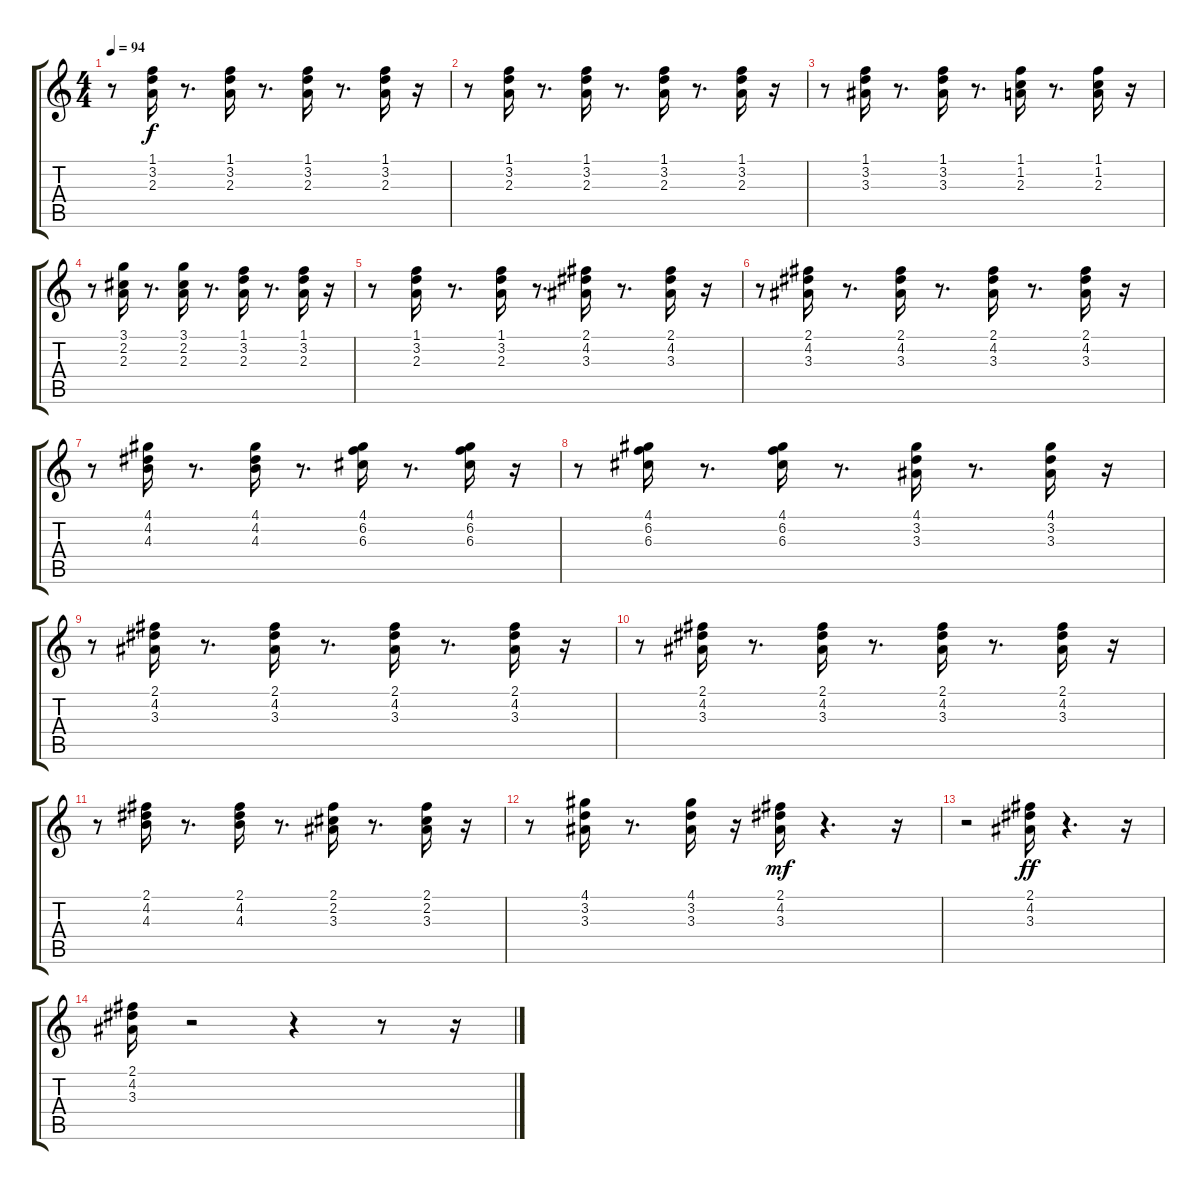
\track "" {instrument acousticguitarsteel}
\staff {score tabs}
\tuning (E4 B3 G3 D3 A2 E2) {hide}
\ts (4 4)
\tempo 94
\clef g2
\ks c
r.8{dy f} (1.1 3.2 2.3).16 r.8{d} (1.1 3.2 2.3).16 r.8{d} (1.1 3.2 2.3).16 r.8{d} (1.1 3.2 2.3).16 r.16 |
r.8 (1.1 3.2 2.3).16 r.8{d} (1.1 3.2 2.3).16 r.8{d} (1.1 3.2 2.3).16 r.8{d} (1.1 3.2 2.3).16 r.16 |
r.8 (1.1 3.2 3.3).16 r.8{d} (1.1 3.2 3.3).16 r.8{d} (1.1 1.2 2.3).16 r.8{d} (1.1 1.2 2.3).16 r.16 |
r.8 (3.1 2.2 2.3).16 r.8{d} (3.1 2.2 2.3).16 r.8{d} (1.1 3.2 2.3).16 r.8{d} (1.1 3.2 2.3).16 r.16 |
r.8 (1.1 3.2 2.3).16 r.8{d} (1.1 3.2 2.3).16 r.8{d} (2.1 4.2 3.3).16 r.8{d} (2.1 4.2 3.3).16 r.16 |
r.8 (2.1 4.2 3.3).16 r.8{d} (2.1 4.2 3.3).16 r.8{d} (2.1 4.2 3.3).16 r.8{d} (2.1 4.2 3.3).16 r.16 |
r.8 (4.1 4.2 4.3).16 r.8{d} (4.1 4.2 4.3).16 r.8{d} (4.1 6.2 6.3).16 r.8{d} (4.1 6.2 6.3).16 r.16 |
r.8 (4.1 6.2 6.3).16 r.8{d} (4.1 6.2 6.3).16 r.8{d} (4.1 3.2 3.3).16 r.8{d} (4.1 3.2 3.3).16 r.16 |
r.8 (2.1 4.2 3.3).16 r.8{d} (2.1 4.2 3.3).16 r.8{d} (2.1 4.2 3.3).16 r.8{d} (2.1 4.2 3.3).16 r.16 |
r.8 (2.1 4.2 3.3).16 r.8{d} (2.1 4.2 3.3).16 r.8{d} (2.1 4.2 3.3).16 r.8{d} (2.1 4.2 3.3).16 r.16 |
r.8 (2.1 4.2 4.3).16 r.8{d} (2.1 4.2 4.3).16 r.8{d} (2.1 2.2 3.3).16 r.8{d} (2.1 2.2 3.3).16 r.16 |
r.8 (4.1 3.2 3.3).16 r.8{d} (4.1 3.2 3.3).16 r.16 (2.1 4.2 3.3).16{dy mf} r.4{d} r.16 |
r.2 (2.1 4.2 3.3).16{dy ff} r.4{d} r.16 |
(2.1 4.2 3.3).16 r.2 r.4 r.8 r.16
